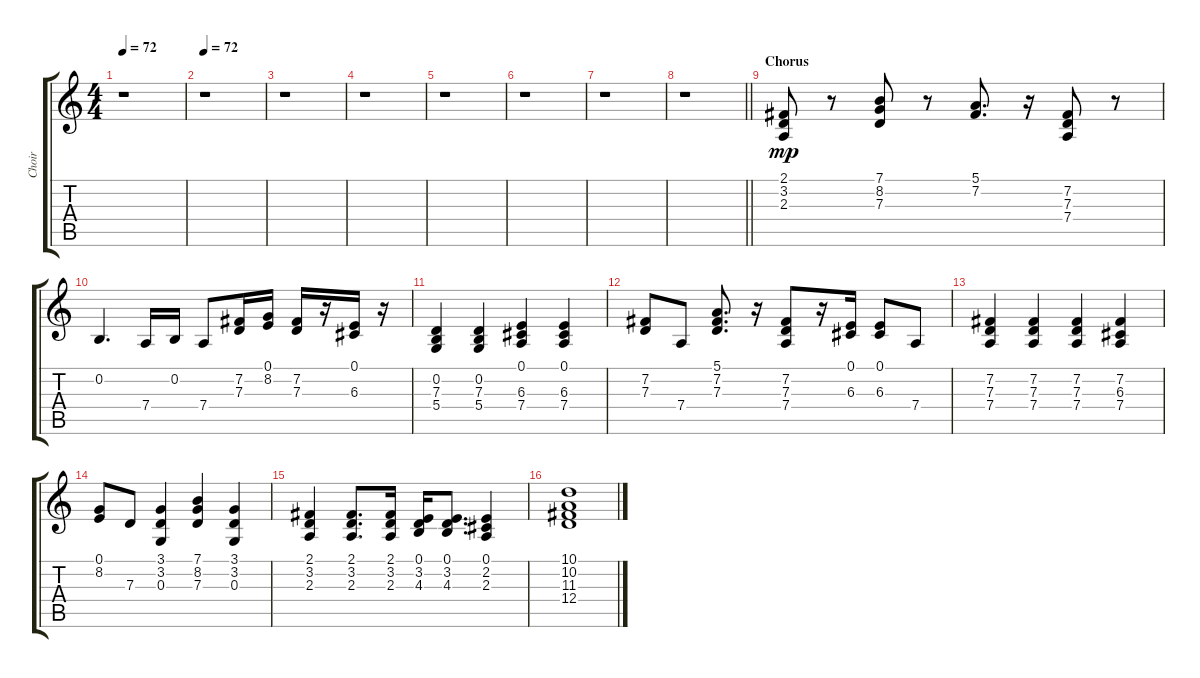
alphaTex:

\track ("Choir" "Choir") {instrument pad4choir}
\staff {score tabs}
\tuning (E4 B3 G3 D3 A2 E2) {hide}
\ts (4 4)
\tempo 72
\clef g2
\ks c
r.1{dy mp} |
\tempo 72
r.1 |
r.1 |
r.1 |
r.1 |
r.1 |
r.1 |
\barLineRight lightlight
r.1 |
\section ("" "Chorus")
(2.1 3.2 2.3).8 r.8 (7.1 8.2 7.3).8 r.8 (5.1 7.2).8{d} r.16 (7.2 7.3 7.4).8 r.8 |
0.2.4{d} 7.4.16 0.2.16 7.4.8 (7.2 7.3).16 (0.1 8.2).16 (7.2 7.3).16 r.16 (0.1 6.3).16 r.16 |
(0.2 7.3 5.4).4 (0.2 7.3 5.4).4 (0.1 6.3 7.4).4 (0.1 6.3 7.4).4 |
(7.2 7.3).8 7.4.8 (5.1 7.2 7.3).8{d} r.16 (7.2 7.3 7.4).8 r.16 (0.1 6.3).16 (0.1 6.3).8 7.4.8 |
(7.2 7.3 7.4).4 (7.2 7.3 7.4).4 (7.2 7.3 7.4).4 (7.2 6.3 7.4).4 |
(0.1 8.2).8 7.3.8 (3.1 3.2 0.3).4 (7.1 8.2 7.3).4 (3.1 3.2 0.3).4 |
(2.1 3.2 2.3).4 (2.1 3.2 2.3).8{d} (2.1 3.2 2.3).16 (0.1 3.2 4.3).16 (0.1 3.2 4.3).8{d} (0.1 2.2 2.3).4 |
(10.1 10.2 11.3 12.4).1
